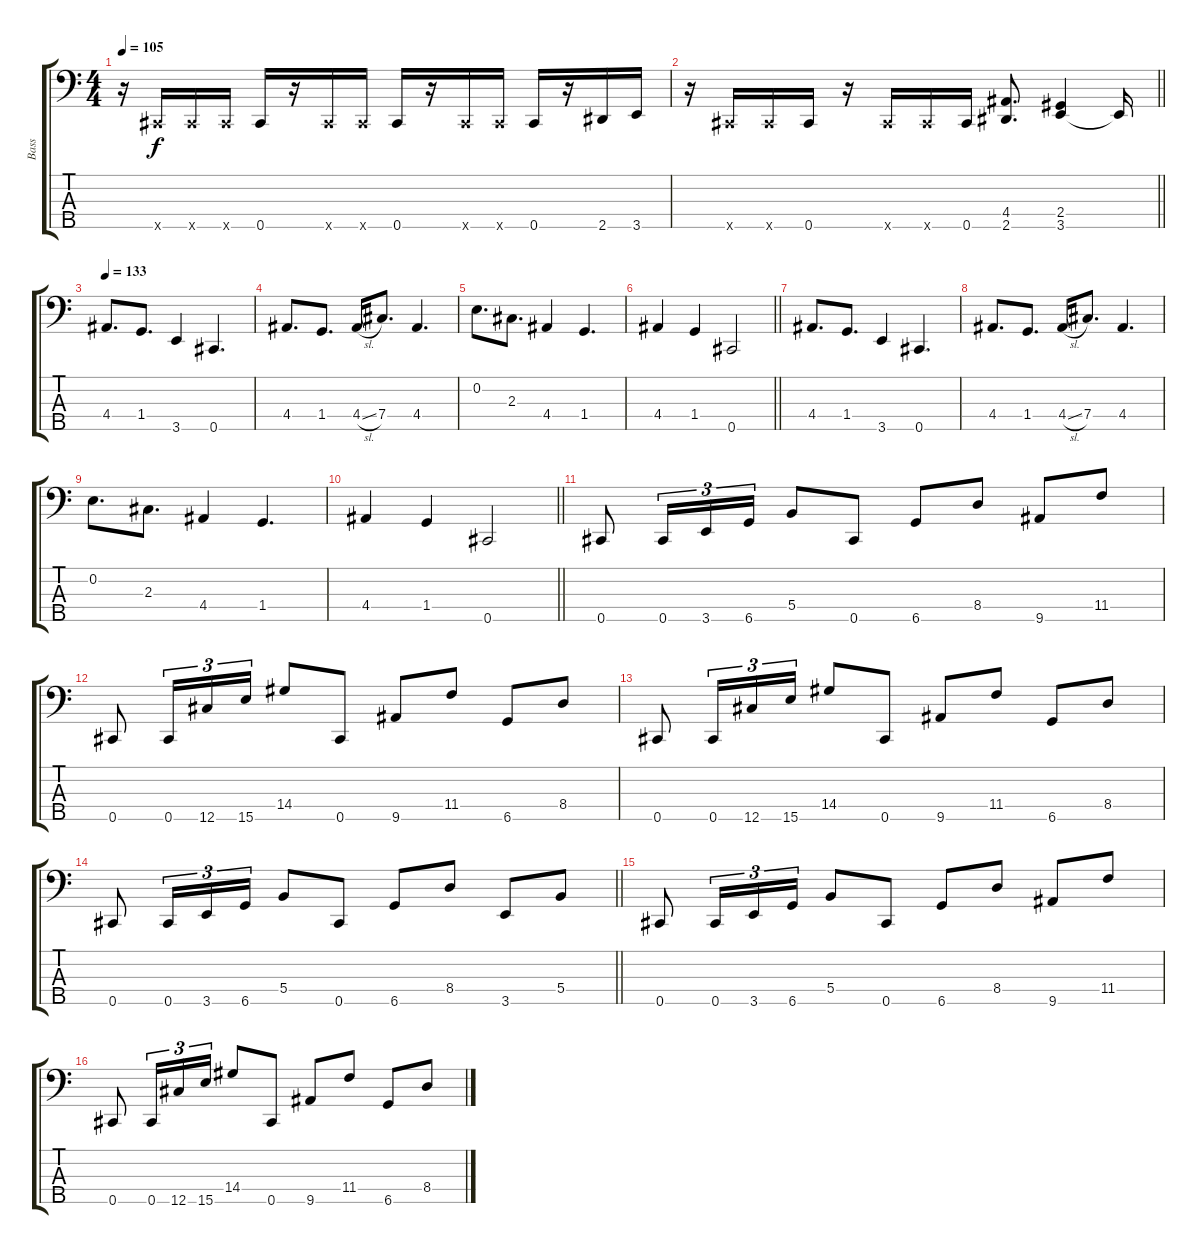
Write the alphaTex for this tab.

\track ("Bass" "Bass") {instrument electricbassfinger}
\staff {score tabs}
\tuning (A2 E2 B1 Gb1 Db1) {hide}
\ts (4 4)
\tempo 105
\clef f4
\ks c
r.16{dy f} 0.5{x}.16 0.5{x}.16 0.5{x}.16 0.5.16 r.16 0.5{x}.16 0.5{x}.16 0.5.16 r.16 0.5{x}.16 0.5{x}.16 0.5.16 r.16 2.5.16 3.5.16 |
\barLineRight lightlight
r.16 0.5{x}.16 0.5{x}.16 0.5.16 r.16 0.5{x}.16 0.5{x}.16 0.5.16 (4.4 2.5).8{d} (2.4 3.5).4 3.5{t}.16 |
\section ("" "")
\tempo 133
4.4.8{d} 1.4.8{d} 3.5.4 0.5.4{d} |
4.4.8{d} 1.4.8{d} 4.4{sl}.16 7.4.8{d} 4.4.4{d} |
0.2.8{d} 2.3.8{d} 4.4.4 1.4.4{d} |
\barLineRight lightlight
4.4.4 1.4.4 0.5.2 |
4.4.8{d} 1.4.8{d} 3.5.4 0.5.4{d} |
4.4.8{d} 1.4.8{d} 4.4{sl}.16 7.4.8{d} 4.4.4{d} |
0.2.8{d} 2.3.8{d} 4.4.4 1.4.4{d} |
\barLineRight lightlight
4.4.4 1.4.4 0.5.2 |
\section ("" "")
0.5.8 0.5.16{tu (3 2)} 3.5.16{tu (3 2)} 6.5.16{tu (3 2)} 5.4.8 0.5.8 6.5.8 8.4.8 9.5.8 11.4.8 |
0.5.8 0.5.16{tu (3 2)} 12.5.16{tu (3 2)} 15.5.16{tu (3 2)} 14.4.8 0.5.8 9.5.8 11.4.8 6.5.8 8.4.8 |
0.5.8 0.5.16{tu (3 2)} 12.5.16{tu (3 2)} 15.5.16{tu (3 2)} 14.4.8 0.5.8 9.5.8 11.4.8 6.5.8 8.4.8 |
\barLineRight lightlight
0.5.8 0.5.16{tu (3 2)} 3.5.16{tu (3 2)} 6.5.16{tu (3 2)} 5.4.8 0.5.8 6.5.8 8.4.8 3.5.8 5.4.8 |
0.5.8 0.5.16{tu (3 2)} 3.5.16{tu (3 2)} 6.5.16{tu (3 2)} 5.4.8 0.5.8 6.5.8 8.4.8 9.5.8 11.4.8 |
0.5.8 0.5.16{tu (3 2)} 12.5.16{tu (3 2)} 15.5.16{tu (3 2)} 14.4.8 0.5.8 9.5.8 11.4.8 6.5.8 8.4.8
